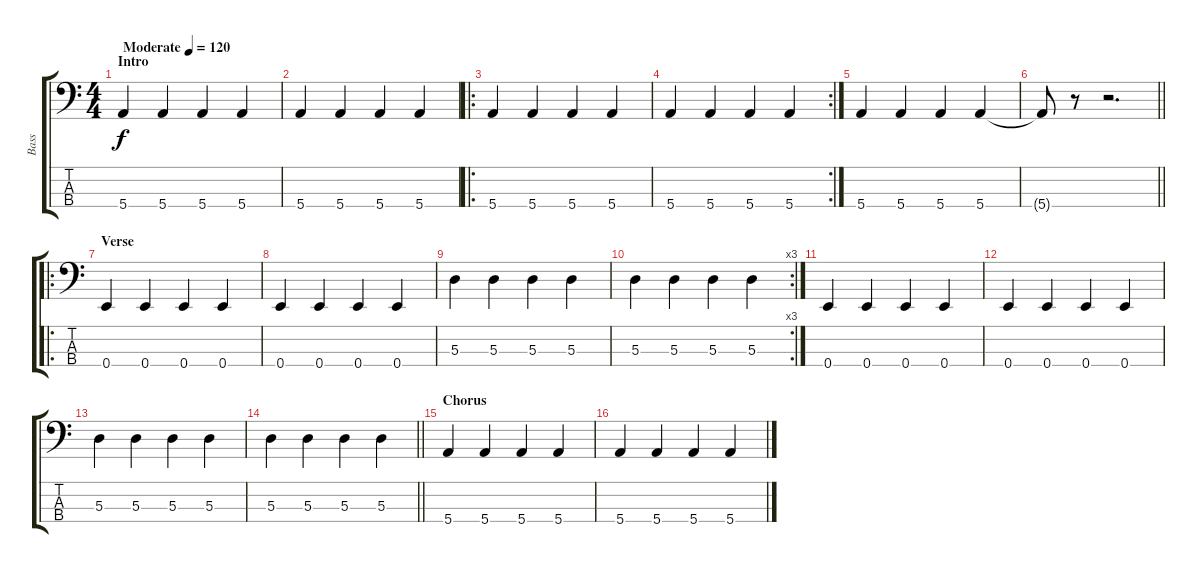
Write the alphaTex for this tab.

\track ("Bass" "Bass") {instrument electricbassfinger}
\staff {score tabs}
\tuning (G2 D2 A1 E1) {hide}
\ts (4 4)
\section ("" "Intro")
\tempo (120 "Moderate")
\clef f4
\ks c
5.4.4{dy f instrument electricbassfinger} 5.4.4 5.4.4 5.4.4 |
5.4.4 5.4.4 5.4.4 5.4.4 |
\ro
5.4.4 5.4.4 5.4.4 5.4.4 |
\rc 2
5.4.4 5.4.4 5.4.4 5.4.4 |
5.4.4 5.4.4 5.4.4 5.4.4 |
\barLineRight lightlight
5.4{t}.8 r.8 r.2{d} |
\ro
\section ("" "Verse")
0.4.4 0.4.4 0.4.4 0.4.4 |
0.4.4 0.4.4 0.4.4 0.4.4 |
5.3.4 5.3.4 5.3.4 5.3.4 |
\rc 3
5.3.4 5.3.4 5.3.4 5.3.4 |
0.4.4 0.4.4 0.4.4 0.4.4 |
0.4.4 0.4.4 0.4.4 0.4.4 |
5.3.4 5.3.4 5.3.4 5.3.4 |
\barLineRight lightlight
5.3.4 5.3.4 5.3.4 5.3.4 |
\section ("" "Chorus")
5.4.4 5.4.4 5.4.4 5.4.4 |
5.4.4 5.4.4 5.4.4 5.4.4
